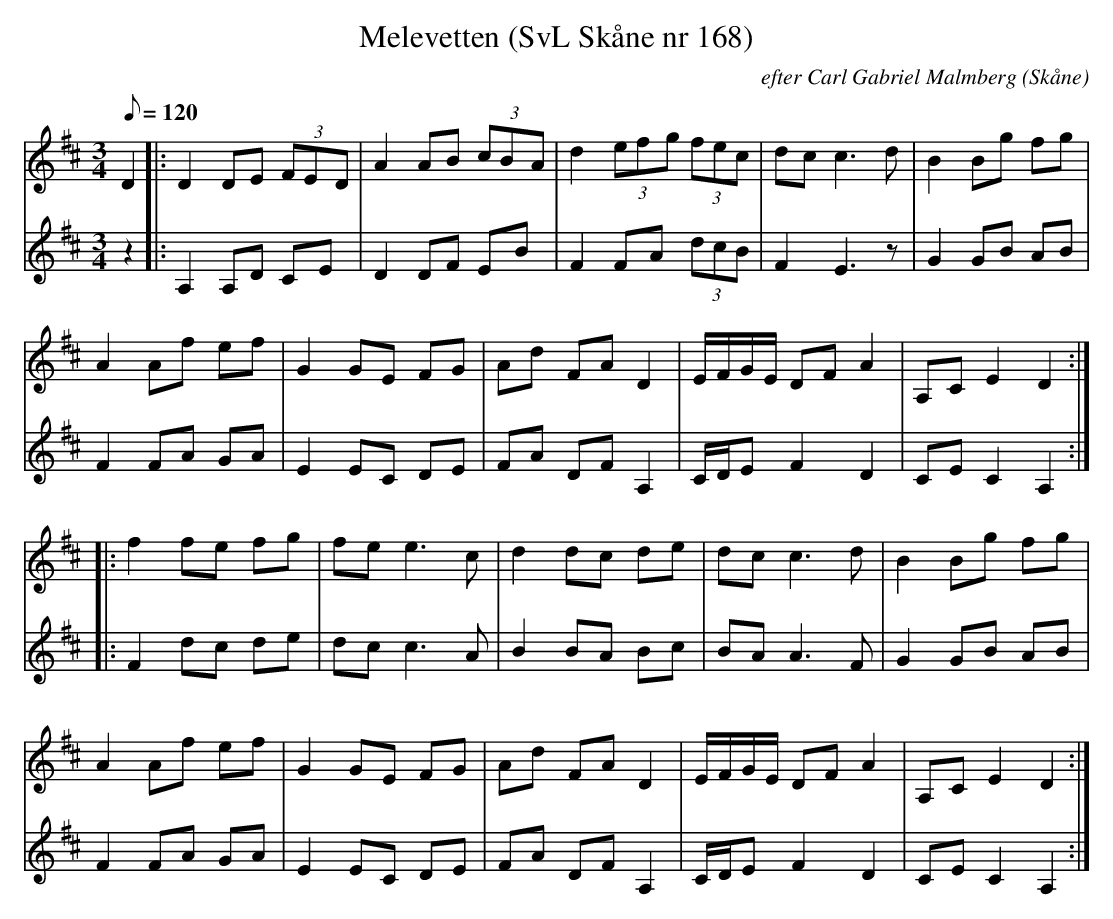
X:1
T:Melevetten (SvL Skåne nr 168)
C:efter Carl Gabriel Malmberg
M:3/4
L:1/8
O:Skåne
Q:120
K:D
V:1
D2 |: D2 DE (3FED | A2 AB (3cBA | d2 (3efg (3fec | dc c3 d | B2 Bg fg |
 A2 Af ef | G2 GE FG | Ad FA D2 | E/2F/2G/2E/2 DF A2 | A,C E2 D2 ::
f2 fe fg | fe e3 c | d2 dc de | dc c3 d | B2 Bg fg |
 A2 Af ef | G2 GE FG | Ad FA D2 | E/2F/2G/2E/2 DF A2 | A,C E2 D2 :|
V:2
z2 |: A,2 A,D CE | D2 DF EB | F2 FA (3dcB | F2 E3 z | G2 GB AB |
 F2 FA GA | E2 EC DE | FA DF A,2 | C/2D/2E F2 D2 | CE C2 A,2 ::
F2 dc de | dc c3 A | B2 BA Bc | BA A3 F |G2 GB AB |
 F2 FA GA | E2 EC DE | FA DF A,2 | C/2D/2E F2 D2 | CE C2 A,2 :|
